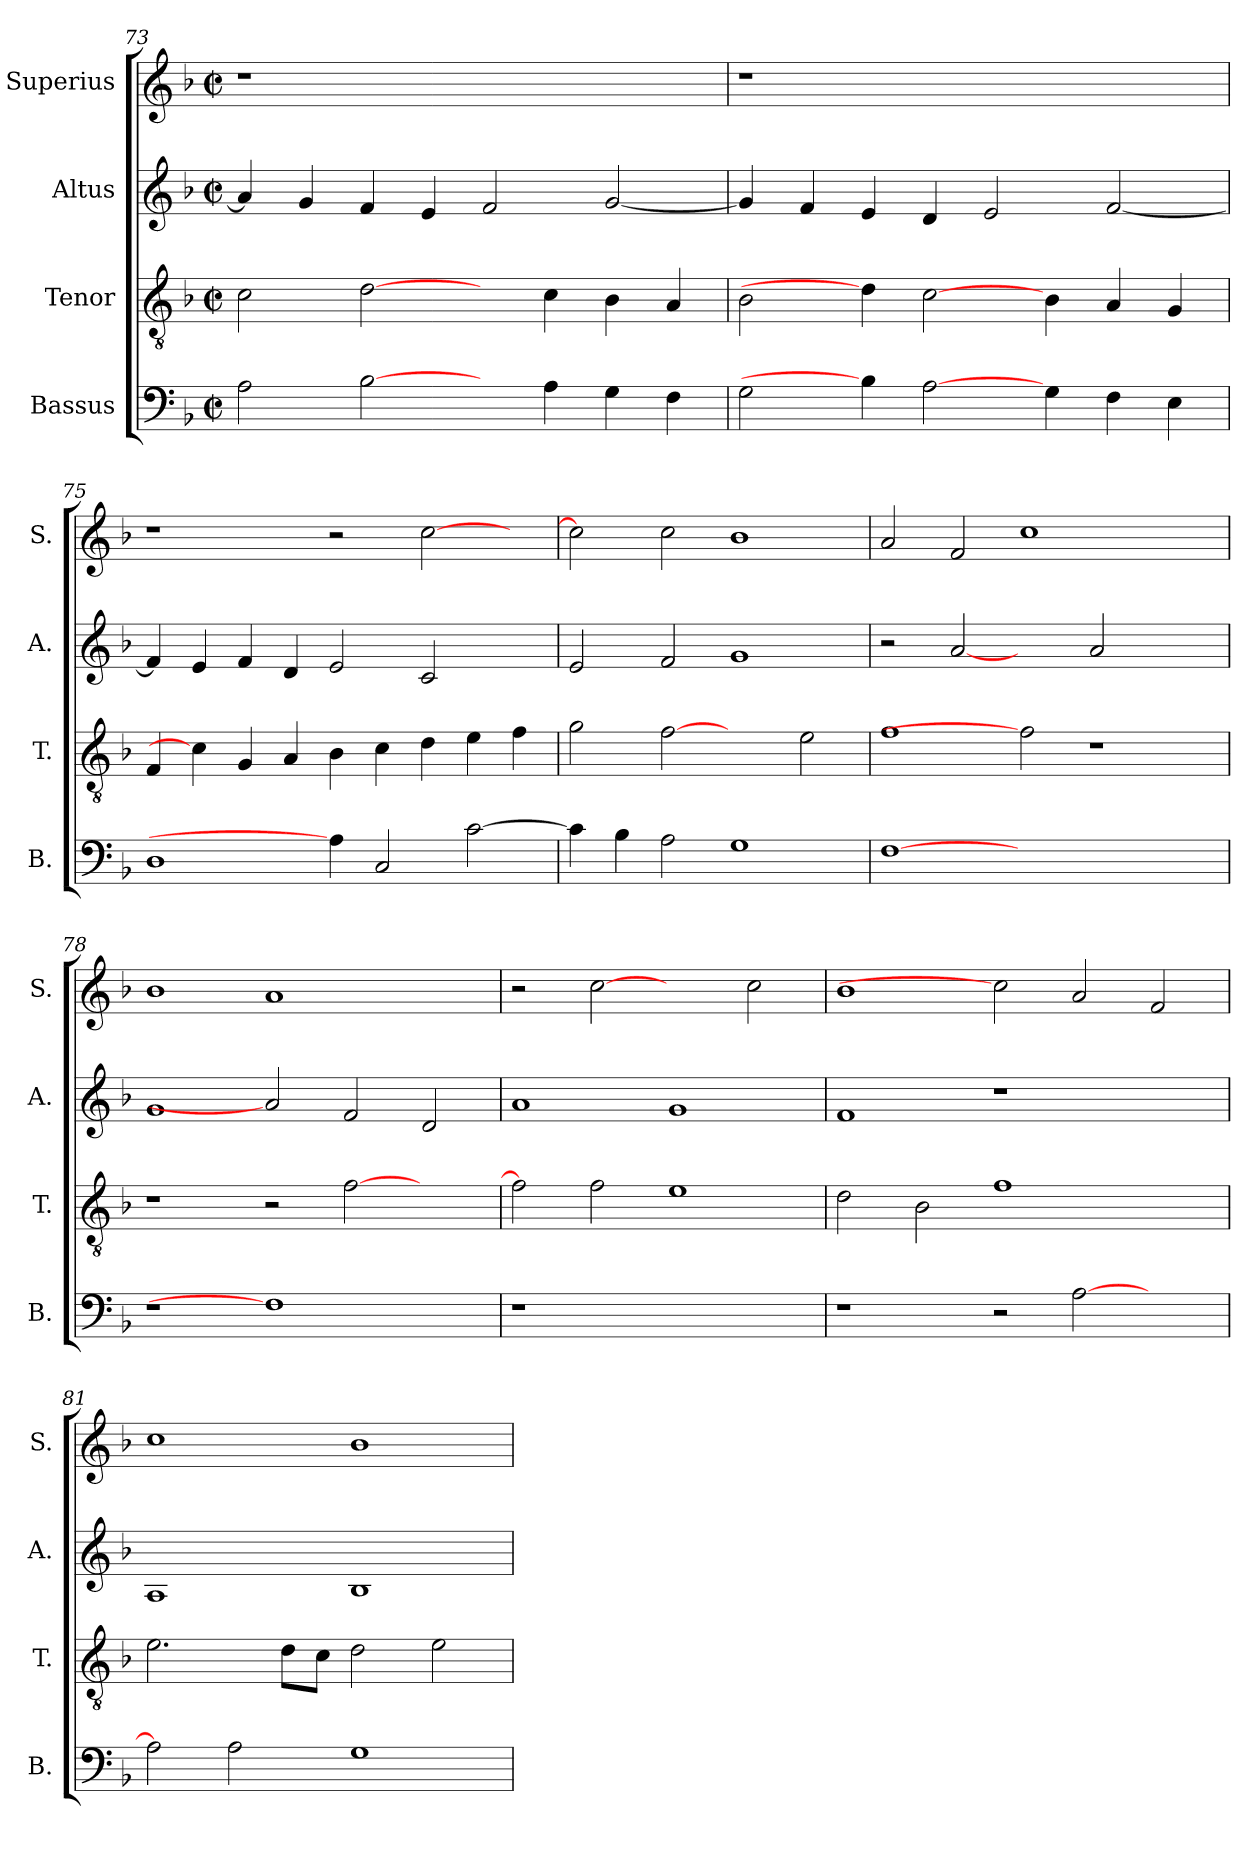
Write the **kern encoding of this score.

**kern	**kern	**kern	**kern
*part4	*part3	*part2	*part1
*staff4	*staff3	*staff2	*staff1
*I"Bassus	*I"Tenor	*I"Altus	*I"Superius
*I'B.	*I'T.	*I'A.	*I'S.
*clefF4	*clefGv2	*clefG2	*clefG2
*	*ITrd7c12	*	*
*k[b-]	*k[b-]	*k[b-]	*k[b-]
*F:	*F:	*F:	*F:
*M2/2	*M2/2	*M2/2	*M2/2
*met(c|)	*met(c|)	*met(c|)	*met(c|)
=73	=73	=73	=73
!	!	!	!LO:N:vis=1
2Ai\	2Ci\	4ai/]	1r
.	.	4gi/	.
[2B-i\	[2Di\	4fi/	.
.	.	4ei/	.
4ryy	4ryy	2fi/	1ryy
4Ai\	4Ci\	.	.
4Gi\	4BB-i\	[<2gi/	.
4Fi\	4AAi/	.	.
=74	=74	=74	=74
!	!	!	!LO:N:vis=1
2Gi\	2BB-i\	4gi/]	1r
.	.	4fi/	.
4B-i\]	4Di\]	4ei/	.
[2Ai\	[2Ci\	4di/	.
.	.	2ei/	1ryy
4Gi\	4BB-i\	.	.
4Fi\	4AAi/	[<2fi/	.
4Ei\	4GGi/	.	.
=75	=75	=75	=75
1Di	4FFi/	4fi/]	1r
.	4Ci\]	4ei/	.
.	4GGi/	4fi/	.
.	4AAi/	4di/	.
4Ai\]	4BB-i\	2ei/	2r
2Ci/	4Ci\	.	.
.	4Di\	2ci/	[>2cci\
[>2ci\	4Ei\	.	.
.	4Fi\	4ryy	4ryy
!!LO:LB:g=z
=76	=76	=76	=76
4ci\]	2Gi\	2ei/	2cci\]
4B-i\	.	.	.
2Ai\	[2Fi	2fi/	2cci\
1Gi	2ryy	1gi	1b-i
.	2Ei\	.	.
=77	=77	=77	=77
[1Fi	1Fi	2r	2ai/
.	.	[2ai	2fi/
1.ryy	2Fi]	2ryy	1cci
.	1r	2ai/	.
.	.	2ryy	2ryy
=78	=78	=78	=78
!LO:N:vis=1	!	!	!
1r	1r	1gi	1b-i
1Fi]	2r	2ai]	1ai
.	[>2Fi\	2fi/	.
2ryy	2ryy	2di/	2ryy
=79	=79	=79	=79
!LO:N:vis=1	!	!	!
1r	2Fi\]	1ai	2r
.	2Fi\	.	[2cci
1ryy	1Ei	1gi	2ryy
.	.	.	2cci\
=80	=80	=80	=80
1r	2Di\	1fi	1b-i
.	2BB-i\	.	.
2r	1Fi	1r	2cci]
[>2Ai\	.	.	2ai/
2ryy	2ryy	2ryy	2fi/
!!LO:LB:g=z
=81	=81	=81	=81
2Ai\]	2.Ei\	1Ai	1cci
2Ai\	.	.	.
.	8Di\L	.	.
.	8Ci\J	.	.
1Gi	2Di\	1B-i	1b-i
.	2Ei\	.	.
=	=	=	=
*-	*-	*-	*-
